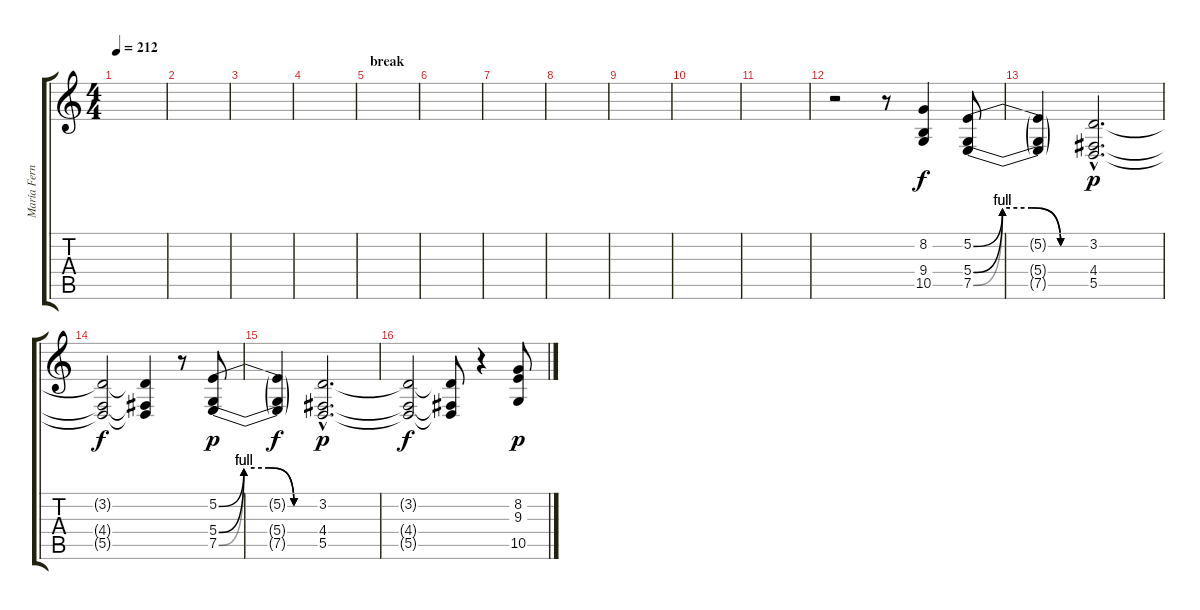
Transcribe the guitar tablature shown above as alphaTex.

\track ("María Fernanda (coro)" "María Fern") {instrument choiraahs}
\staff {score tabs}
\tuning (E4 B3 G3 D3 A2 E2) {hide}
\ts (4 4)
\tempo 212
\clef g2
\ks c
|
|
|
|
\section ("" "break")
|
|
|
|
|
|
|
r.2 r.8 (8.2 9.4 10.5).4 (5.2{be (custom 0 0 15 4 30 4 45 0 60 0)} 5.4{be (custom 0 0 15 4 30 4 45 0 60 0)} 7.5{be (custom 0 0 15 4 30 4 45 0 60 0)}).8 |
(5.2{t} 5.4{t} 7.5{t}).4{dy f} (3.2{hac} 4.4{hac} 5.5{hac}).2{d dy p} |
(3.2{t} 4.4{t} 5.5{t}).2{dy f} (3.2{t} 4.4{t} 5.5{t}).4 r.8 (5.2{be (custom 0 0 15 4 30 4 45 0 60 0)} 5.4{be (custom 0 0 15 4 30 4 45 0 60 0)} 7.5{be (custom 0 0 15 4 30 4 45 0 60 0)}).8{dy p} |
(5.2{t} 5.4{t} 7.5{t}).4{dy f} (3.2{hac} 4.4{hac} 5.5{hac}).2{d dy p} |
(3.2{t} 4.4{t} 5.5{t}).2{dy f} (3.2{t} 4.4{t} 5.5{t}).8 r.4 (8.2 9.3 10.5).8{dy p}
